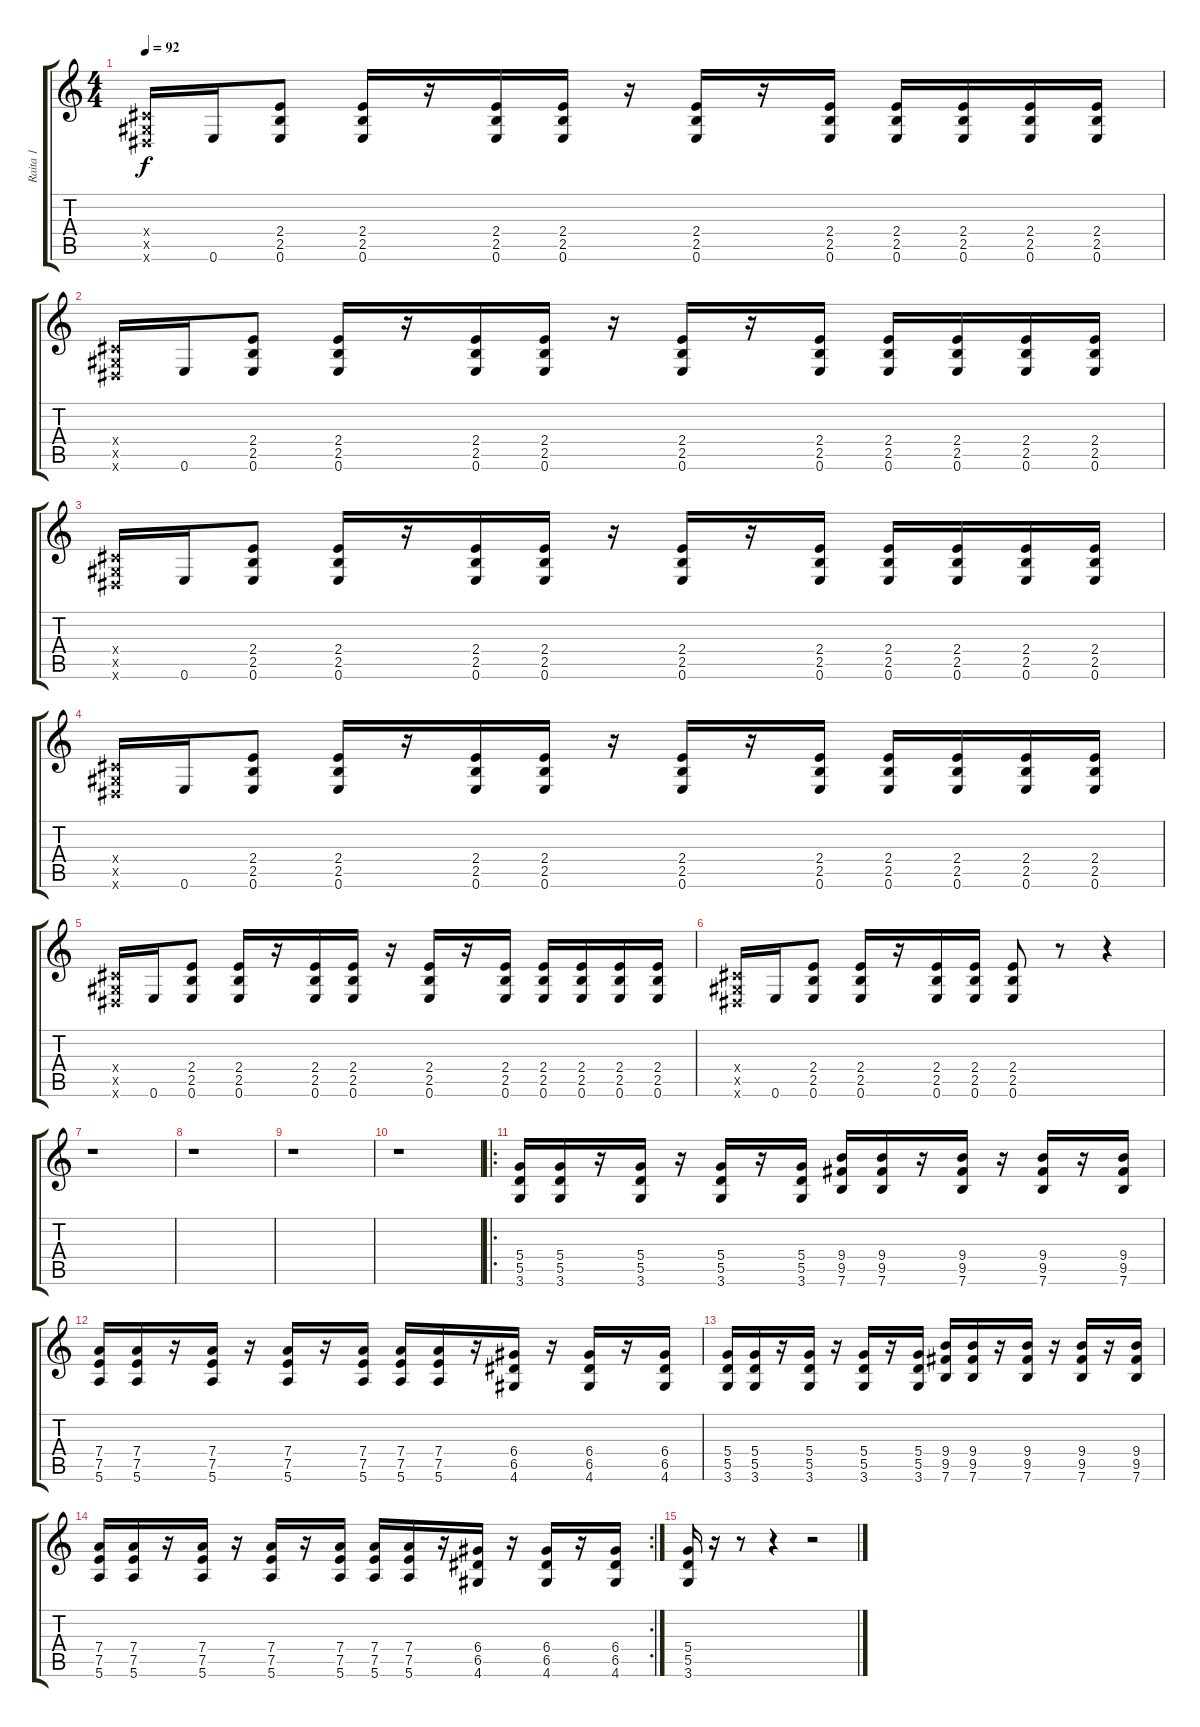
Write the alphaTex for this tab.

\track ("Raita 1" "Raita 1") {instrument distortionguitar}
\staff {score tabs}
\tuning (E4 B3 G3 D3 A2 E2) {hide}
\ts (4 4)
\tempo 92
\clef g2
\ks c
(-1.4{x} -1.5{x} -1.6{x}).16{dy f} 0.6.16 (2.4 2.5 0.6).8 (2.4 2.5 0.6).16 r.16 (2.4 2.5 0.6).16 (2.4 2.5 0.6).16 r.16 (2.4 2.5 0.6).16 r.16 (2.4 2.5 0.6).16 (2.4 2.5 0.6).16 (2.4 2.5 0.6).16 (2.4 2.5 0.6).16 (2.4 2.5 0.6).16 |
(-1.4{x} -1.5{x} -1.6{x}).16 0.6.16 (2.4 2.5 0.6).8 (2.4 2.5 0.6).16 r.16 (2.4 2.5 0.6).16 (2.4 2.5 0.6).16 r.16 (2.4 2.5 0.6).16 r.16 (2.4 2.5 0.6).16 (2.4 2.5 0.6).16 (2.4 2.5 0.6).16 (2.4 2.5 0.6).16 (2.4 2.5 0.6).16 |
(-1.4{x} -1.5{x} -1.6{x}).16 0.6.16 (2.4 2.5 0.6).8 (2.4 2.5 0.6).16 r.16 (2.4 2.5 0.6).16 (2.4 2.5 0.6).16 r.16 (2.4 2.5 0.6).16 r.16 (2.4 2.5 0.6).16 (2.4 2.5 0.6).16 (2.4 2.5 0.6).16 (2.4 2.5 0.6).16 (2.4 2.5 0.6).16 |
(-1.4{x} -1.5{x} -1.6{x}).16 0.6.16 (2.4 2.5 0.6).8 (2.4 2.5 0.6).16 r.16 (2.4 2.5 0.6).16 (2.4 2.5 0.6).16 r.16 (2.4 2.5 0.6).16 r.16 (2.4 2.5 0.6).16 (2.4 2.5 0.6).16 (2.4 2.5 0.6).16 (2.4 2.5 0.6).16 (2.4 2.5 0.6).16 |
(-1.4{x} -1.5{x} -1.6{x}).16 0.6.16 (2.4 2.5 0.6).8 (2.4 2.5 0.6).16 r.16 (2.4 2.5 0.6).16 (2.4 2.5 0.6).16 r.16 (2.4 2.5 0.6).16 r.16 (2.4 2.5 0.6).16 (2.4 2.5 0.6).16 (2.4 2.5 0.6).16 (2.4 2.5 0.6).16 (2.4 2.5 0.6).16 |
(-1.4{x} -1.5{x} -1.6{x}).16 0.6.16 (2.4 2.5 0.6).8 (2.4 2.5 0.6).16 r.16 (2.4 2.5 0.6).16 (2.4 2.5 0.6).16 (2.4 2.5 0.6).8 r.8 r.4 |
r.1 |
r.1 |
r.1 |
r.1 |
\ro
(5.4 5.5 3.6).16 (5.4 5.5 3.6).16 r.16 (5.4 5.5 3.6).16 r.16 (5.4 5.5 3.6).16 r.16 (5.4 5.5 3.6).16 (9.4 9.5 7.6).16 (9.4 9.5 7.6).16 r.16 (9.4 9.5 7.6).16 r.16 (9.4 9.5 7.6).16 r.16 (9.4 9.5 7.6).16 |
(7.4 7.5 5.6).16 (7.4 7.5 5.6).16 r.16 (7.4 7.5 5.6).16 r.16 (7.4 7.5 5.6).16 r.16 (7.4 7.5 5.6).16 (7.4 7.5 5.6).16 (7.4 7.5 5.6).16 r.16 (6.4 6.5 4.6).16 r.16 (6.4 6.5 4.6).16 r.16 (6.4 6.5 4.6).16 |
(5.4 5.5 3.6).16 (5.4 5.5 3.6).16 r.16 (5.4 5.5 3.6).16 r.16 (5.4 5.5 3.6).16 r.16 (5.4 5.5 3.6).16 (9.4 9.5 7.6).16 (9.4 9.5 7.6).16 r.16 (9.4 9.5 7.6).16 r.16 (9.4 9.5 7.6).16 r.16 (9.4 9.5 7.6).16 |
\rc 2
(7.4 7.5 5.6).16 (7.4 7.5 5.6).16 r.16 (7.4 7.5 5.6).16 r.16 (7.4 7.5 5.6).16 r.16 (7.4 7.5 5.6).16 (7.4 7.5 5.6).16 (7.4 7.5 5.6).16 r.16 (6.4 6.5 4.6).16 r.16 (6.4 6.5 4.6).16 r.16 (6.4 6.5 4.6).16 |
(5.4 5.5 3.6).16 r.16 r.8 r.4 r.2
